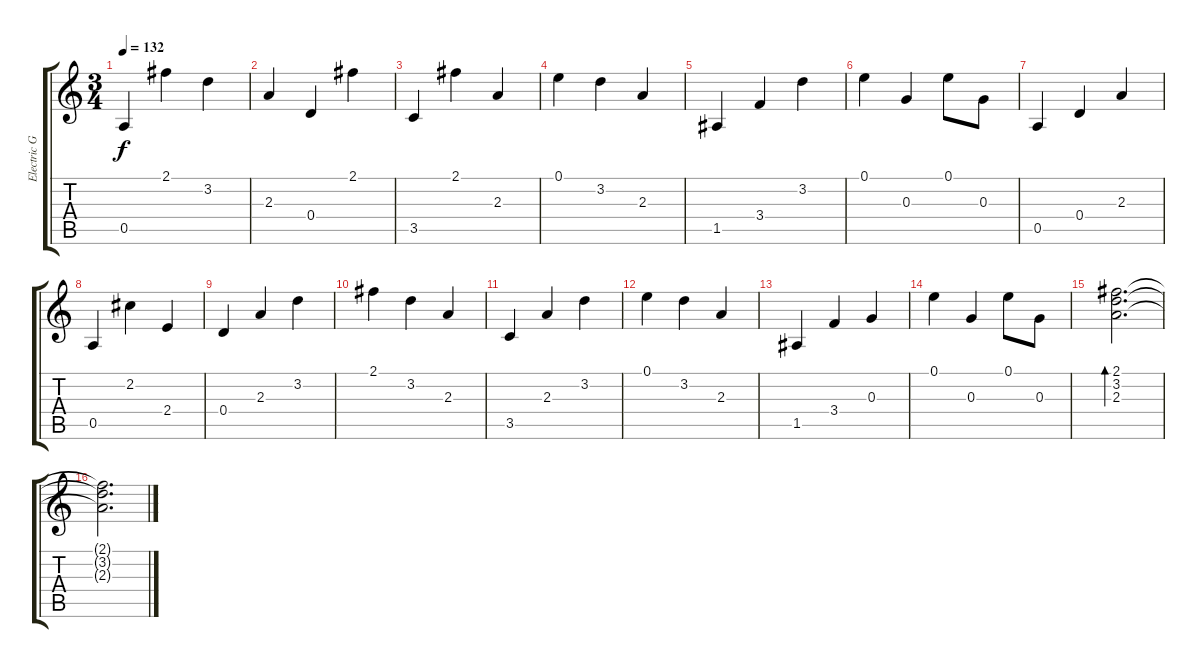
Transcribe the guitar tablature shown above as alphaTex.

\track ("Electric Guitar 1 (Gilmour)" "Electric G") {instrument electricguitarjazz}
\staff {score tabs}
\tuning (E4 B3 G3 D3 A2 E2) {hide}
\ts (3 4)
\section ("" "")
\tempo 132
\clef g2
\ks c
0.5.4{dy f} 2.1.4 3.2.4 |
2.3.4 0.4.4 2.1.4 |
3.5.4 2.1.4 2.3.4 |
0.1.4 3.2.4 2.3.4 |
1.5.4 3.4.4 3.2.4 |
0.1.4 0.3.4 0.1.8 0.3.8 |
0.5.4 0.4.4 2.3.4 |
0.5.4 2.2.4 2.4.4 |
\section ("" "")
0.4.4 2.3.4 3.2.4 |
2.1.4 3.2.4 2.3.4 |
3.5.4 2.3.4 3.2.4 |
0.1.4 3.2.4 2.3.4 |
1.5.4 3.4.4 0.3.4 |
0.1.4 0.3.4 0.1.8 0.3.8 |
(2.1 3.2 2.3).2{d bd 240} |
(2.1{t} 3.2{t} 2.3{t}).2{d}
